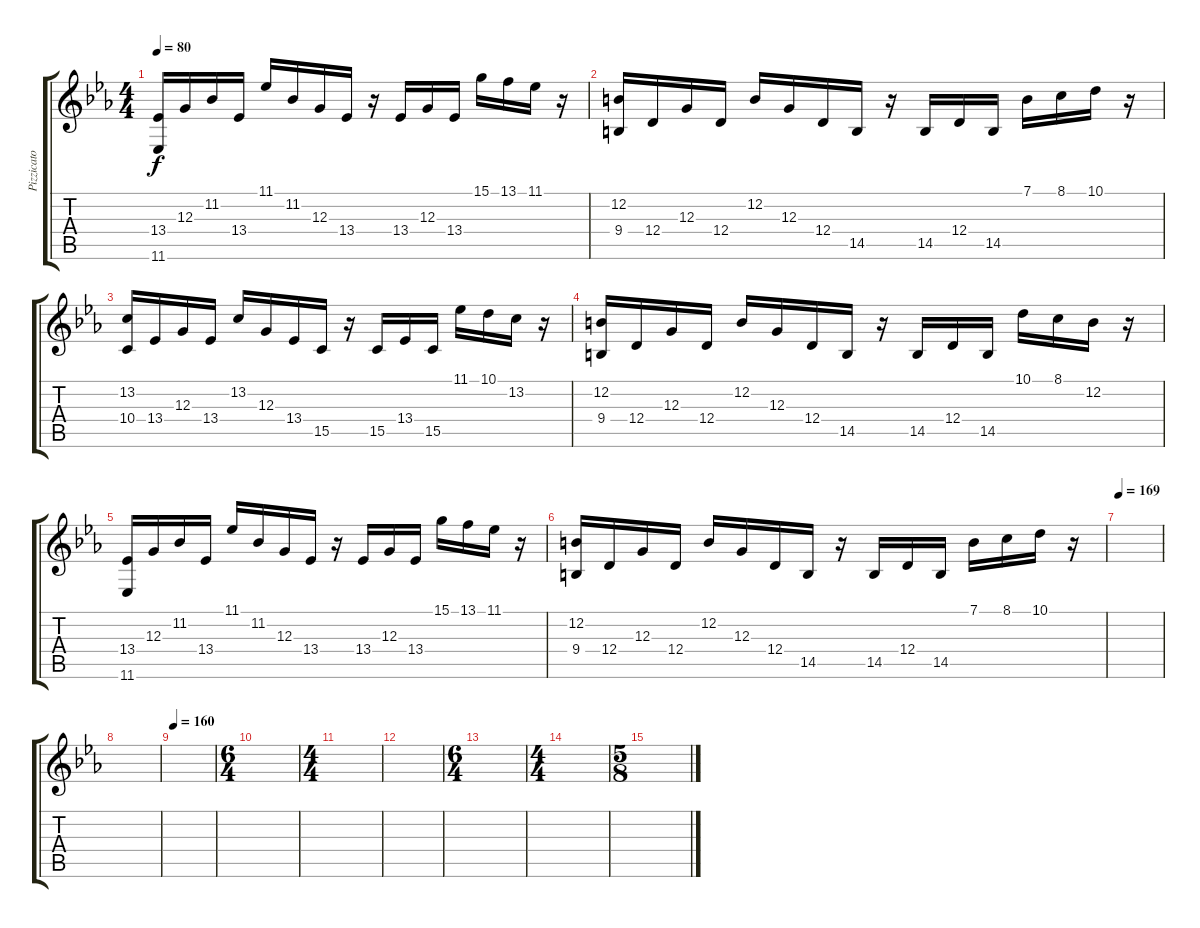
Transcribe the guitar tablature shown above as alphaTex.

\track ("Pizzicato Strings" "Pizzicato ") {instrument pizzicatostrings}
\staff {score tabs}
\tuning (E4 B3 G3 D3 A2 E2) {hide}
\ts (4 4)
\tempo 80
\clef g2
\ks cminor
(13.4 11.6).16{dy f} 12.3.16 11.2.16 13.4.16 11.1.16 11.2.16 12.3.16 13.4.16 r.16 13.4.16 12.3.16 13.4.16 15.1.16 13.1.16 11.1.16 r.16 |
(12.2 9.4).16 12.4.16 12.3.16 12.4.16 12.2.16 12.3.16 12.4.16 14.5.16 r.16 14.5.16 12.4.16 14.5.16 7.1.16 8.1.16 10.1.16 r.16 |
(13.2 10.4).16 13.4.16 12.3.16 13.4.16 13.2.16 12.3.16 13.4.16 15.5.16 r.16 15.5.16 13.4.16 15.5.16 11.1.16 10.1.16 13.2.16 r.16 |
(12.2 9.4).16 12.4.16 12.3.16 12.4.16 12.2.16 12.3.16 12.4.16 14.5.16 r.16 14.5.16 12.4.16 14.5.16 10.1.16 8.1.16 12.2.16 r.16 |
(13.4 11.6).16 12.3.16 11.2.16 13.4.16 11.1.16 11.2.16 12.3.16 13.4.16 r.16 13.4.16 12.3.16 13.4.16 15.1.16 13.1.16 11.1.16 r.16 |
(12.2 9.4).16 12.4.16 12.3.16 12.4.16 12.2.16 12.3.16 12.4.16 14.5.16 r.16 14.5.16 12.4.16 14.5.16 7.1.16 8.1.16 10.1.16 r.16 |
\tempo 169
|
|
\tempo 160
|
\ts (6 4)
|
\ts (4 4)
|
|
\ts (6 4)
|
\ts (4 4)
|
\ts (5 8)
